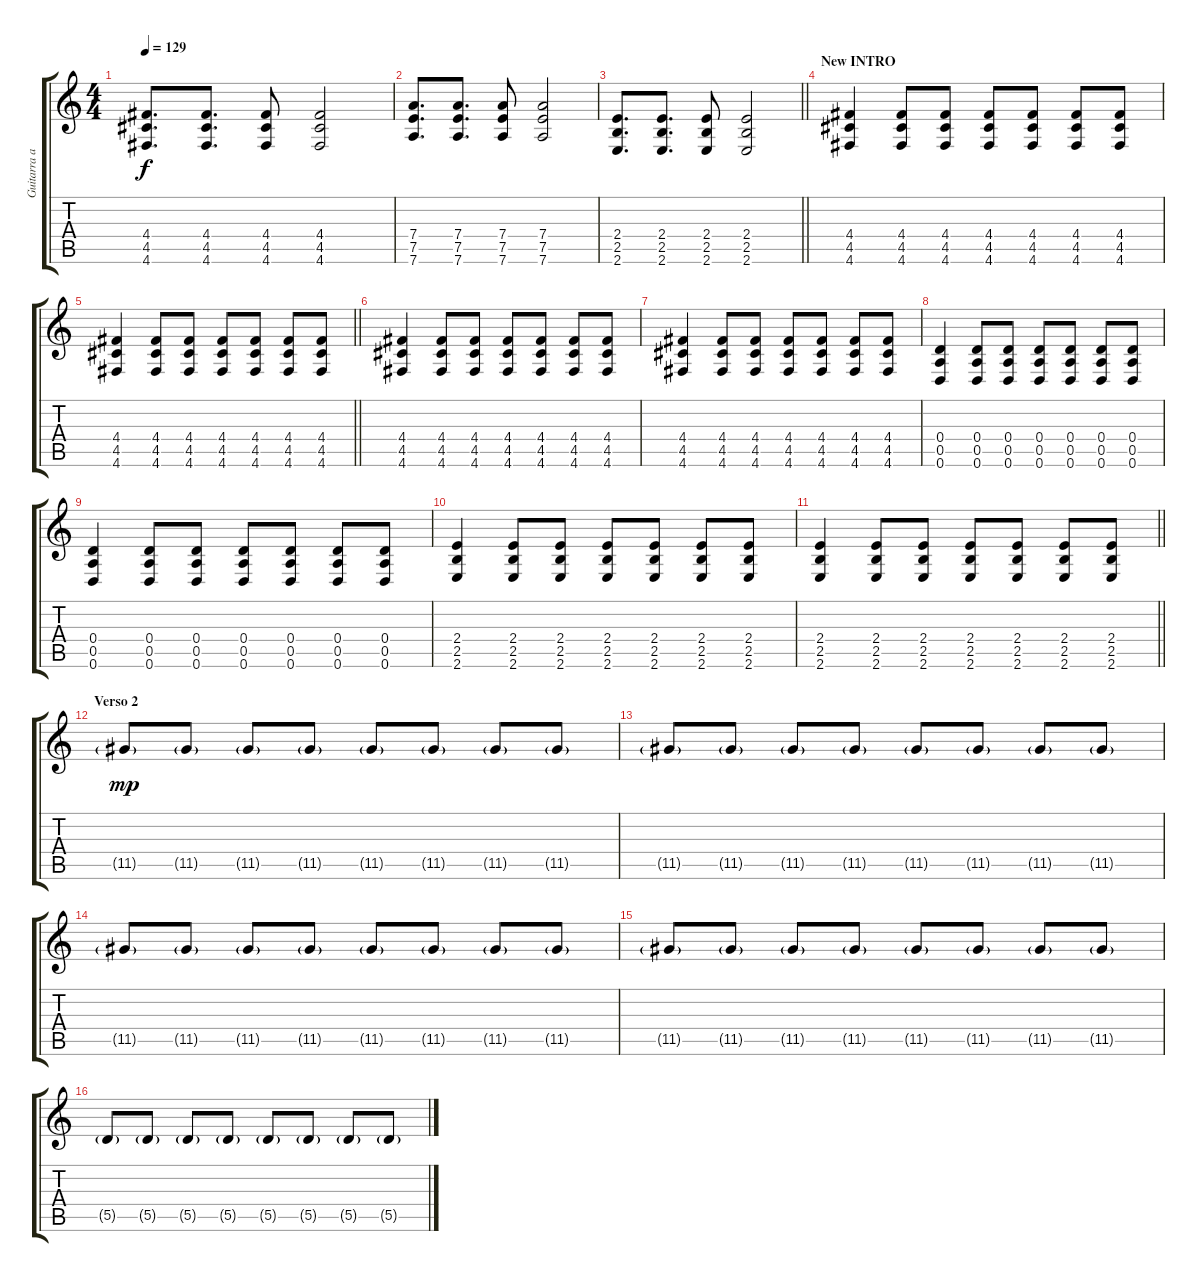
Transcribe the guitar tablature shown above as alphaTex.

\track ("Guitarra acompañamiento" "Guitarra a") {instrument acousticguitarsteel}
\staff {score tabs}
\tuning (E4 B3 G3 D3 A2 D2) {hide}
\ts (4 4)
\tempo 129
\clef g2
\ks c
(4.4 4.5 4.6).8{d dy f} (4.4 4.5 4.6).8{d} (4.4 4.5 4.6).8 (4.4 4.5 4.6).2 |
(7.4 7.5 7.6).8{d} (7.4 7.5 7.6).8{d} (7.4 7.5 7.6).8 (7.4 7.5 7.6).2 |
\barLineRight lightlight
(2.4 2.5 2.6).8{d} (2.4 2.5 2.6).8{d} (2.4 2.5 2.6).8 (2.4 2.5 2.6).2 |
\section ("" "New INTRO")
(4.4 4.5 4.6).4 (4.4 4.5 4.6).8 (4.4 4.5 4.6).8 (4.4 4.5 4.6).8 (4.4 4.5 4.6).8 (4.4 4.5 4.6).8 (4.4 4.5 4.6).8 |
\barLineRight lightlight
(4.4 4.5 4.6).4 (4.4 4.5 4.6).8 (4.4 4.5 4.6).8 (4.4 4.5 4.6).8 (4.4 4.5 4.6).8 (4.4 4.5 4.6).8 (4.4 4.5 4.6).8 |
\section ("" "")
(4.4 4.5 4.6).4 (4.4 4.5 4.6).8 (4.4 4.5 4.6).8 (4.4 4.5 4.6).8 (4.4 4.5 4.6).8 (4.4 4.5 4.6).8 (4.4 4.5 4.6).8 |
(4.4 4.5 4.6).4 (4.4 4.5 4.6).8 (4.4 4.5 4.6).8 (4.4 4.5 4.6).8 (4.4 4.5 4.6).8 (4.4 4.5 4.6).8 (4.4 4.5 4.6).8 |
(0.4 0.5 0.6).4 (0.4 0.5 0.6).8 (0.4 0.5 0.6).8 (0.4 0.5 0.6).8 (0.4 0.5 0.6).8 (0.4 0.5 0.6).8 (0.4 0.5 0.6).8 |
(0.4 0.5 0.6).4 (0.4 0.5 0.6).8 (0.4 0.5 0.6).8 (0.4 0.5 0.6).8 (0.4 0.5 0.6).8 (0.4 0.5 0.6).8 (0.4 0.5 0.6).8 |
(2.4 2.5 2.6).4 (2.4 2.5 2.6).8 (2.4 2.5 2.6).8 (2.4 2.5 2.6).8 (2.4 2.5 2.6).8 (2.4 2.5 2.6).8 (2.4 2.5 2.6).8 |
\barLineRight lightlight
(2.4 2.5 2.6).4 (2.4 2.5 2.6).8 (2.4 2.5 2.6).8 (2.4 2.5 2.6).8 (2.4 2.5 2.6).8 (2.4 2.5 2.6).8 (2.4 2.5 2.6).8 |
\section ("" "Verso 2")
11.5{g}.8{dy mp} 11.5{g}.8 11.5{g}.8 11.5{g}.8 11.5{g}.8 11.5{g}.8 11.5{g}.8 11.5{g}.8 |
11.5{g}.8 11.5{g}.8 11.5{g}.8 11.5{g}.8 11.5{g}.8 11.5{g}.8 11.5{g}.8 11.5{g}.8 |
11.5{g}.8 11.5{g}.8 11.5{g}.8 11.5{g}.8 11.5{g}.8 11.5{g}.8 11.5{g}.8 11.5{g}.8 |
11.5{g}.8 11.5{g}.8 11.5{g}.8 11.5{g}.8 11.5{g}.8 11.5{g}.8 11.5{g}.8 11.5{g}.8 |
5.5{g}.8 5.5{g}.8 5.5{g}.8 5.5{g}.8 5.5{g}.8 5.5{g}.8 5.5{g}.8 5.5{g}.8
